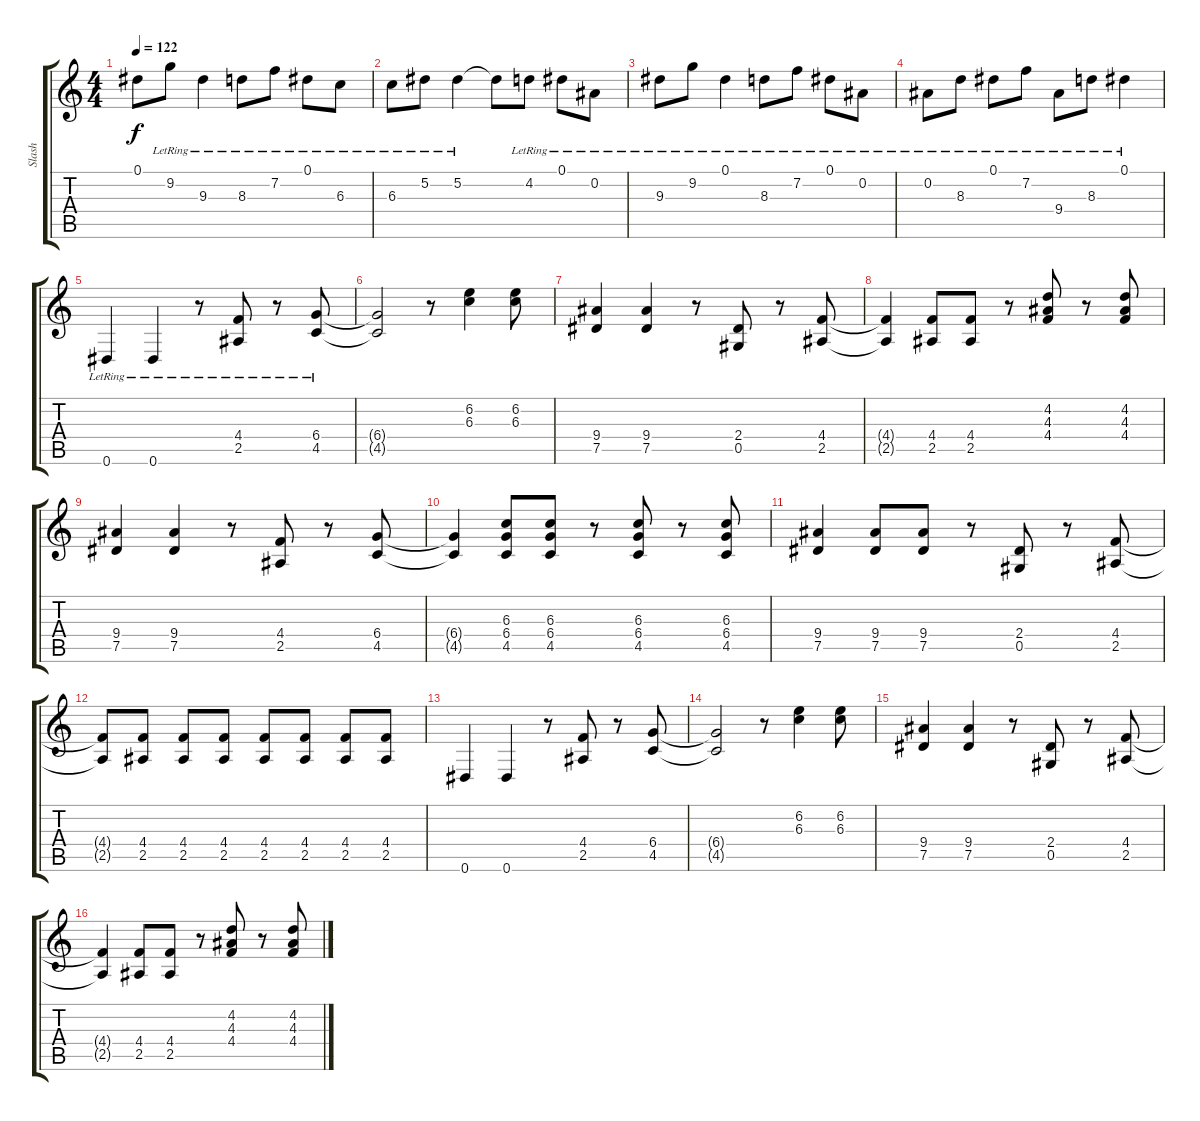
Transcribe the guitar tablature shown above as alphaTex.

\track ("Slash" "Slash") {instrument distortionguitar}
\staff {score tabs}
\tuning (Eb4 Bb3 Gb3 Db3 Ab2 Eb2) {hide}
\ts (4 4)
\tempo 122
\clef g2
\ks c
0.1{t}.8{dy f} 9.2{lr}.8 9.3{lr}.4 8.3{lr}.8 7.2{lr}.8 0.1{lr}.8 6.3{lr}.8 |
6.3{lr}.8 5.2{lr}.8 5.2{lr}.4 5.2{t}.8 4.2{lr}.8 0.1{lr}.8 0.2{lr}.8 |
9.3{lr}.8 9.2{lr}.8 0.1{lr}.4 8.3{lr}.8 7.2{lr}.8 0.1{lr}.8 0.2{lr}.8 |
0.2{lr}.8 8.3{lr}.8 0.1{lr}.8 7.2{lr}.8 9.4{lr}.8 8.3{lr}.8 0.1{lr}.4 |
0.6{lr}.4{volume 15 instrument distortionguitar} 0.6{lr}.4 r.8 (4.4{lr} 2.5{lr}).8 r.8 (6.4{lr} 4.5{lr}).8 |
(6.4{t} 4.5{t}).2 r.8 (6.2 6.3).4 (6.2 6.3).8 |
(9.4 7.5).4 (9.4 7.5).4 r.8 (2.4 0.5).8 r.8 (4.4 2.5).8 |
(4.4{t} 2.5{t}).4 (4.4 2.5).8 (4.4 2.5).8 r.8 (4.2 4.3 4.4).8 r.8 (4.2 4.3 4.4).8 |
(9.4 7.5).4 (9.4 7.5).4 r.8 (4.4 2.5).8 r.8 (6.4 4.5).8 |
(6.4{t} 4.5{t}).4 (6.3 6.4 4.5).8 (6.3 6.4 4.5).8 r.8 (6.3 6.4 4.5).8 r.8 (6.3 6.4 4.5).8 |
(9.4 7.5).4 (9.4 7.5).8 (9.4 7.5).8 r.8 (2.4 0.5).8 r.8 (4.4 2.5).8 |
(4.4{t} 2.5{t}).8 (4.4 2.5).8 (4.4 2.5).8 (4.4 2.5).8 (4.4 2.5).8 (4.4 2.5).8 (4.4 2.5).8 (4.4 2.5).8 |
0.6.4 0.6.4 r.8 (4.4 2.5).8 r.8 (6.4 4.5).8 |
(6.4{t} 4.5{t}).2 r.8 (6.2 6.3).4 (6.2 6.3).8 |
(9.4 7.5).4 (9.4 7.5).4 r.8 (2.4 0.5).8 r.8 (4.4 2.5).8 |
(4.4{t} 2.5{t}).4 (4.4 2.5).8 (4.4 2.5).8 r.8 (4.2 4.3 4.4).8 r.8 (4.2 4.3 4.4).8
